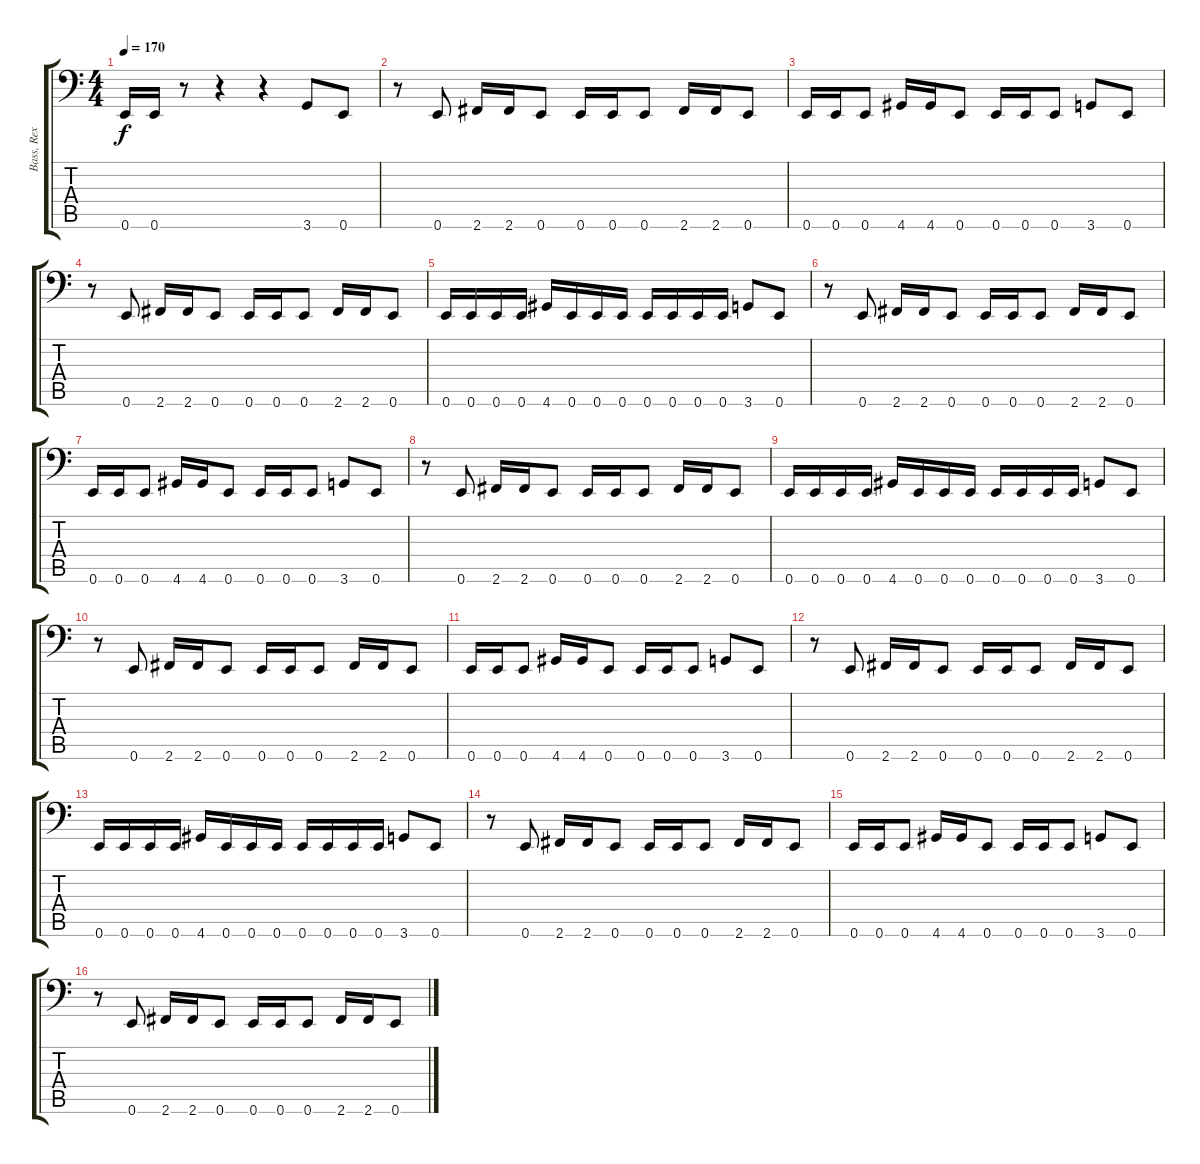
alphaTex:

\track ("Bass, Rex" "Bass, Rex") {instrument electricbasspick}
\staff {score tabs}
\tuning (E3 B2 G2 D2 A1 E1) {hide}
\ts (4 4)
\tempo 170
\clef f4
\ks c
0.6.16{dy f} 0.6.16 r.8 r.4 r.4 3.6.8 0.6.8 |
r.8 0.6.8 2.6.16 2.6.16 0.6.8 0.6.16 0.6.16 0.6.8 2.6.16 2.6.16 0.6.8 |
0.6.16 0.6.16 0.6.8 4.6.16 4.6.16 0.6.8 0.6.16 0.6.16 0.6.8 3.6.8 0.6.8 |
r.8 0.6.8 2.6.16 2.6.16 0.6.8 0.6.16 0.6.16 0.6.8 2.6.16 2.6.16 0.6.8 |
0.6.16 0.6.16 0.6.16 0.6.16 4.6.16 0.6.16 0.6.16 0.6.16 0.6.16 0.6.16 0.6.16 0.6.16 3.6.8 0.6.8 |
r.8 0.6.8 2.6.16 2.6.16 0.6.8 0.6.16 0.6.16 0.6.8 2.6.16 2.6.16 0.6.8 |
0.6.16 0.6.16 0.6.8 4.6.16 4.6.16 0.6.8 0.6.16 0.6.16 0.6.8 3.6.8 0.6.8 |
r.8 0.6.8 2.6.16 2.6.16 0.6.8 0.6.16 0.6.16 0.6.8 2.6.16 2.6.16 0.6.8 |
0.6.16 0.6.16 0.6.16 0.6.16 4.6.16 0.6.16 0.6.16 0.6.16 0.6.16 0.6.16 0.6.16 0.6.16 3.6.8 0.6.8 |
r.8 0.6.8 2.6.16 2.6.16 0.6.8 0.6.16 0.6.16 0.6.8 2.6.16 2.6.16 0.6.8 |
0.6.16 0.6.16 0.6.8 4.6.16 4.6.16 0.6.8 0.6.16 0.6.16 0.6.8 3.6.8 0.6.8 |
r.8 0.6.8 2.6.16 2.6.16 0.6.8 0.6.16 0.6.16 0.6.8 2.6.16 2.6.16 0.6.8 |
0.6.16 0.6.16 0.6.16 0.6.16 4.6.16 0.6.16 0.6.16 0.6.16 0.6.16 0.6.16 0.6.16 0.6.16 3.6.8 0.6.8 |
r.8 0.6.8 2.6.16 2.6.16 0.6.8 0.6.16 0.6.16 0.6.8 2.6.16 2.6.16 0.6.8 |
0.6.16 0.6.16 0.6.8 4.6.16 4.6.16 0.6.8 0.6.16 0.6.16 0.6.8 3.6.8 0.6.8 |
r.8 0.6.8 2.6.16 2.6.16 0.6.8 0.6.16 0.6.16 0.6.8 2.6.16 2.6.16 0.6.8
